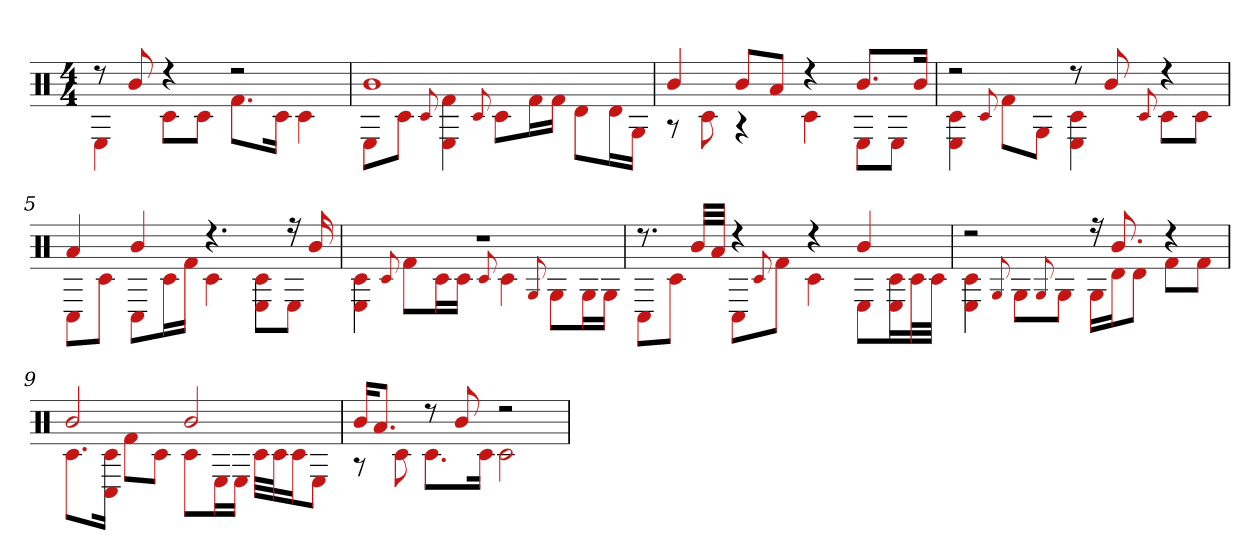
**kern
*part1
*staff1
*clefX
*k[]
*M4/4
=1
*^
8r	4E
8b	.
4r	8c#L
.	8c#J
2r	8.f#L
.	16c#Jk
.	4c#
=2	=2
1b	8EL
.	8c#J
.	8qqc#
.	4E 4f#
.	8qqc#
.	8c#L
.	16f#L
.	16f#JJ
.	8dL
.	16dL
.	16GJJ
=3	=3
4b	8r
.	8c#
8bL	4r
8aJ	.
4r	4c#
8.bL	8EL
.	8EJ
16bJk	.
=4	=4
2r	4c# 4E
.	8qqc#
.	8f#L
.	8GJ
8r	4c# 4E
8b	.
.	8qqc#
4r	8c#L
.	8c#J
=5	=5
4a	8C#L
.	8c#J
4b	8C#L
.	16c#L
.	16f#JJ
4.r	4c#
.	8c# 8EL
16r	8EJ
16b	.
=6	=6
1r	4c# 4E
.	8qqc#
.	8f#L
.	16c#L
.	16c#JJ
.	8qqc#
.	4c#
.	8qqG
.	8GL
.	16GL
.	16GJJ
=7	=7
8.r	8C#L
.	8c#J
32bLLL	.
32aJJJ	.
4r	8C#L
.	8qqc#
.	8f#J
4r	4c#
4b	8EL
.	16E 16c#L
.	32c#L
.	32c#JJJ
=8	=8
2r	4c# 4E
.	8qqG
.	8GL
.	8qqG
.	8GJ
16r	16GLL
8.b	16dJ
.	8dJ
4r	8f#L
.	8f#J
=9	=9
2b	8.c#L
.	16C# 16c#Jk
.	8f#L
.	8c#J
2b	8c#L
.	16EL
.	16EJJ
.	32c#LLL
.	32c#J
.	16c#J
.	8EJ
=10	=10
16bKL	8r
8.aJ	.
.	8c#
8r	8.c#L
8b	.
.	16c#Jk
2r	2c#
*v	*v
=
*-
